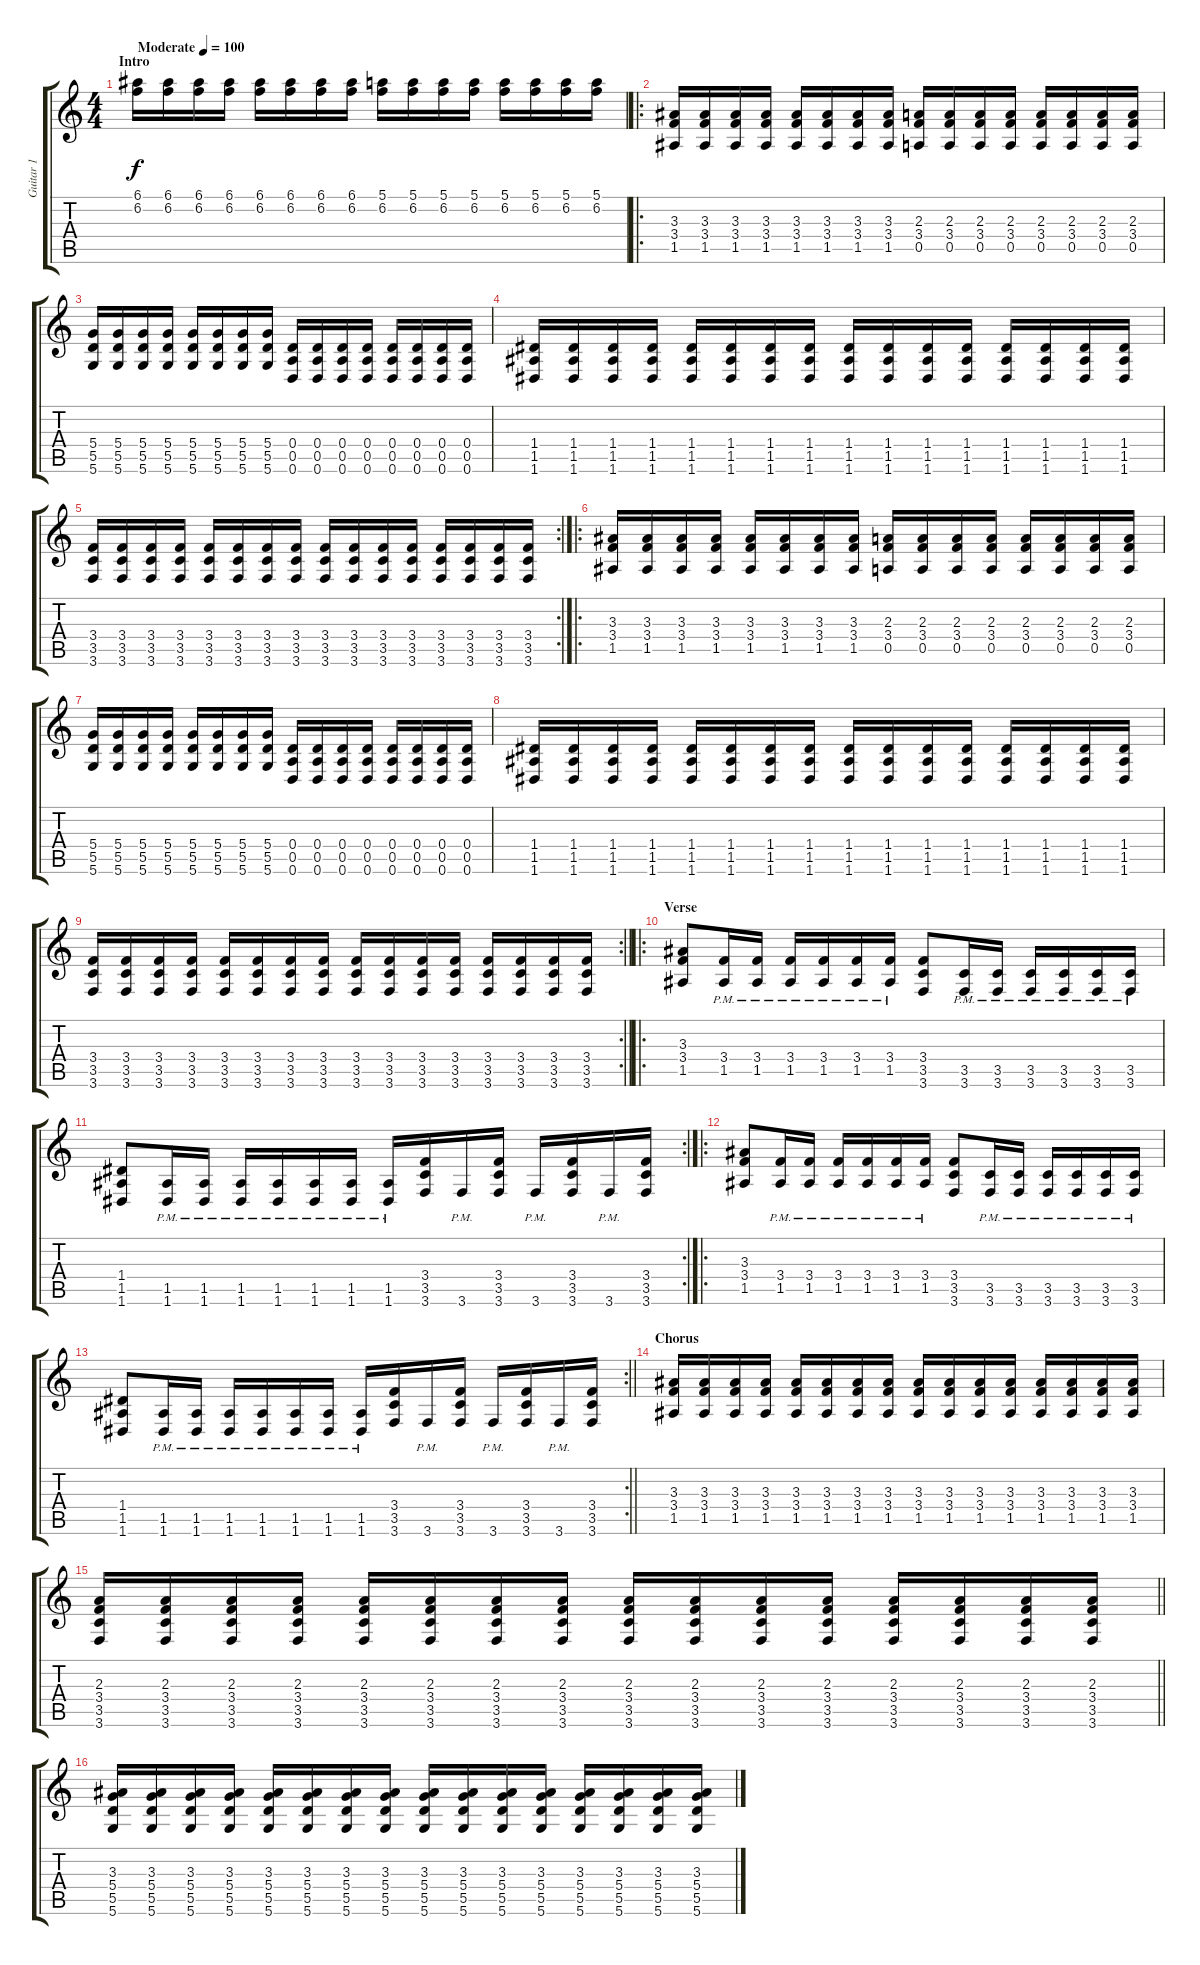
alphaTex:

\track ("Guitar 1" "Guitar 1") {instrument distortionguitar}
\staff {score tabs}
\tuning (E4 B3 G3 D3 A2 D2) {hide}
\ts (4 4)
\section ("" "Intro")
\tempo (100 "Moderate")
\clef g2
\ks c
(6.1 6.2).16{dy f instrument distortionguitar} (6.1 6.2).16 (6.1 6.2).16 (6.1 6.2).16 (6.1 6.2).16 (6.1 6.2).16 (6.1 6.2).16 (6.1 6.2).16 (5.1 6.2).16 (5.1 6.2).16 (5.1 6.2).16 (5.1 6.2).16 (5.1 6.2).16 (5.1 6.2).16 (5.1 6.2).16 (5.1 6.2).16 |
\ro
(3.3 3.4 1.5).16 (3.3 3.4 1.5).16 (3.3 3.4 1.5).16 (3.3 3.4 1.5).16 (3.3 3.4 1.5).16 (3.3 3.4 1.5).16 (3.3 3.4 1.5).16 (3.3 3.4 1.5).16 (2.3 3.4 0.5).16 (2.3 3.4 0.5).16 (2.3 3.4 0.5).16 (2.3 3.4 0.5).16 (2.3 3.4 0.5).16 (2.3 3.4 0.5).16 (2.3 3.4 0.5).16 (2.3 3.4 0.5).16 |
(5.4 5.5 5.6).16 (5.4 5.5 5.6).16 (5.4 5.5 5.6).16 (5.4 5.5 5.6).16 (5.4 5.5 5.6).16 (5.4 5.5 5.6).16 (5.4 5.5 5.6).16 (5.4 5.5 5.6).16 (0.4 0.5 0.6).16 (0.4 0.5 0.6).16 (0.4 0.5 0.6).16 (0.4 0.5 0.6).16 (0.4 0.5 0.6).16 (0.4 0.5 0.6).16 (0.4 0.5 0.6).16 (0.4 0.5 0.6).16 |
(1.4 1.5 1.6).16 (1.4 1.5 1.6).16 (1.4 1.5 1.6).16 (1.4 1.5 1.6).16 (1.4 1.5 1.6).16 (1.4 1.5 1.6).16 (1.4 1.5 1.6).16 (1.4 1.5 1.6).16 (1.4 1.5 1.6).16 (1.4 1.5 1.6).16 (1.4 1.5 1.6).16 (1.4 1.5 1.6).16 (1.4 1.5 1.6).16 (1.4 1.5 1.6).16 (1.4 1.5 1.6).16 (1.4 1.5 1.6).16 |
\rc 2
(3.4 3.5 3.6).16 (3.4 3.5 3.6).16 (3.4 3.5 3.6).16 (3.4 3.5 3.6).16 (3.4 3.5 3.6).16 (3.4 3.5 3.6).16 (3.4 3.5 3.6).16 (3.4 3.5 3.6).16 (3.4 3.5 3.6).16 (3.4 3.5 3.6).16 (3.4 3.5 3.6).16 (3.4 3.5 3.6).16 (3.4 3.5 3.6).16 (3.4 3.5 3.6).16 (3.4 3.5 3.6).16 (3.4 3.5 3.6).16 |
\ro
(3.3 3.4 1.5).16 (3.3 3.4 1.5).16 (3.3 3.4 1.5).16 (3.3 3.4 1.5).16 (3.3 3.4 1.5).16 (3.3 3.4 1.5).16 (3.3 3.4 1.5).16 (3.3 3.4 1.5).16 (2.3 3.4 0.5).16 (2.3 3.4 0.5).16 (2.3 3.4 0.5).16 (2.3 3.4 0.5).16 (2.3 3.4 0.5).16 (2.3 3.4 0.5).16 (2.3 3.4 0.5).16 (2.3 3.4 0.5).16 |
(5.4 5.5 5.6).16 (5.4 5.5 5.6).16 (5.4 5.5 5.6).16 (5.4 5.5 5.6).16 (5.4 5.5 5.6).16 (5.4 5.5 5.6).16 (5.4 5.5 5.6).16 (5.4 5.5 5.6).16 (0.4 0.5 0.6).16 (0.4 0.5 0.6).16 (0.4 0.5 0.6).16 (0.4 0.5 0.6).16 (0.4 0.5 0.6).16 (0.4 0.5 0.6).16 (0.4 0.5 0.6).16 (0.4 0.5 0.6).16 |
(1.4 1.5 1.6).16 (1.4 1.5 1.6).16 (1.4 1.5 1.6).16 (1.4 1.5 1.6).16 (1.4 1.5 1.6).16 (1.4 1.5 1.6).16 (1.4 1.5 1.6).16 (1.4 1.5 1.6).16 (1.4 1.5 1.6).16 (1.4 1.5 1.6).16 (1.4 1.5 1.6).16 (1.4 1.5 1.6).16 (1.4 1.5 1.6).16 (1.4 1.5 1.6).16 (1.4 1.5 1.6).16 (1.4 1.5 1.6).16 |
\rc 2
\barLineRight lightlight
(3.4 3.5 3.6).16 (3.4 3.5 3.6).16 (3.4 3.5 3.6).16 (3.4 3.5 3.6).16 (3.4 3.5 3.6).16 (3.4 3.5 3.6).16 (3.4 3.5 3.6).16 (3.4 3.5 3.6).16 (3.4 3.5 3.6).16 (3.4 3.5 3.6).16 (3.4 3.5 3.6).16 (3.4 3.5 3.6).16 (3.4 3.5 3.6).16 (3.4 3.5 3.6).16 (3.4 3.5 3.6).16 (3.4 3.5 3.6).16 |
\ro
\section ("" "Verse")
(3.3 3.4 1.5).8 (3.4{pm} 1.5{pm}).16 (3.4{pm} 1.5{pm}).16 (3.4{pm} 1.5{pm}).16 (3.4{pm} 1.5{pm}).16 (3.4{pm} 1.5{pm}).16 (3.4{pm} 1.5{pm}).16 (3.4 3.5 3.6).8 (3.5{pm} 3.6{pm}).16 (3.5{pm} 3.6{pm}).16 (3.5{pm} 3.6{pm}).16 (3.5{pm} 3.6{pm}).16 (3.5{pm} 3.6{pm}).16 (3.5{pm} 3.6{pm}).16 |
\rc 2
(1.4 1.5 1.6).8 (1.5{pm} 1.6{pm}).16 (1.5{pm} 1.6{pm}).16 (1.5{pm} 1.6{pm}).16 (1.5{pm} 1.6{pm}).16 (1.5{pm} 1.6{pm}).16 (1.5{pm} 1.6{pm}).16 (1.5{pm} 1.6{pm}).16 (3.4 3.5 3.6).16 3.6{pm}.16 (3.4 3.5 3.6).16 3.6{pm}.16 (3.4 3.5 3.6).16 3.6{pm}.16 (3.4 3.5 3.6).16 |
\ro
(3.3 3.4 1.5).8 (3.4{pm} 1.5{pm}).16 (3.4{pm} 1.5{pm}).16 (3.4{pm} 1.5{pm}).16 (3.4{pm} 1.5{pm}).16 (3.4{pm} 1.5{pm}).16 (3.4{pm} 1.5{pm}).16 (3.4 3.5 3.6).8 (3.5{pm} 3.6{pm}).16 (3.5{pm} 3.6{pm}).16 (3.5{pm} 3.6{pm}).16 (3.5{pm} 3.6{pm}).16 (3.5{pm} 3.6{pm}).16 (3.5{pm} 3.6{pm}).16 |
\rc 2
\barLineRight lightlight
(1.4 1.5 1.6).8 (1.5{pm} 1.6{pm}).16 (1.5{pm} 1.6{pm}).16 (1.5{pm} 1.6{pm}).16 (1.5{pm} 1.6{pm}).16 (1.5{pm} 1.6{pm}).16 (1.5{pm} 1.6{pm}).16 (1.5{pm} 1.6{pm}).16 (3.4 3.5 3.6).16 3.6{pm}.16 (3.4 3.5 3.6).16 3.6{pm}.16 (3.4 3.5 3.6).16 3.6{pm}.16 (3.4 3.5 3.6).16 |
\section ("" "Chorus")
(3.3 3.4 1.5).16 (3.3 3.4 1.5).16 (3.3 3.4 1.5).16 (3.3 3.4 1.5).16 (3.3 3.4 1.5).16 (3.3 3.4 1.5).16 (3.3 3.4 1.5).16 (3.3 3.4 1.5).16 (3.3 3.4 1.5).16 (3.3 3.4 1.5).16 (3.3 3.4 1.5).16 (3.3 3.4 1.5).16 (3.3 3.4 1.5).16 (3.3 3.4 1.5).16 (3.3 3.4 1.5).16 (3.3 3.4 1.5).16 |
\barLineRight lightlight
(2.3 3.4 3.5 3.6).16 (2.3 3.4 3.5 3.6).16 (2.3 3.4 3.5 3.6).16 (2.3 3.4 3.5 3.6).16 (2.3 3.4 3.5 3.6).16 (2.3 3.4 3.5 3.6).16 (2.3 3.4 3.5 3.6).16 (2.3 3.4 3.5 3.6).16 (2.3 3.4 3.5 3.6).16 (2.3 3.4 3.5 3.6).16 (2.3 3.4 3.5 3.6).16 (2.3 3.4 3.5 3.6).16 (2.3 3.4 3.5 3.6).16 (2.3 3.4 3.5 3.6).16 (2.3 3.4 3.5 3.6).16 (2.3 3.4 3.5 3.6).16 |
(3.3 5.4 5.5 5.6).16 (3.3 5.4 5.5 5.6).16 (3.3 5.4 5.5 5.6).16 (3.3 5.4 5.5 5.6).16 (3.3 5.4 5.5 5.6).16 (3.3 5.4 5.5 5.6).16 (3.3 5.4 5.5 5.6).16 (3.3 5.4 5.5 5.6).16 (3.3 5.4 5.5 5.6).16 (3.3 5.4 5.5 5.6).16 (3.3 5.4 5.5 5.6).16 (3.3 5.4 5.5 5.6).16 (3.3 5.4 5.5 5.6).16 (3.3 5.4 5.5 5.6).16 (3.3 5.4 5.5 5.6).16 (3.3 5.4 5.5 5.6).16
